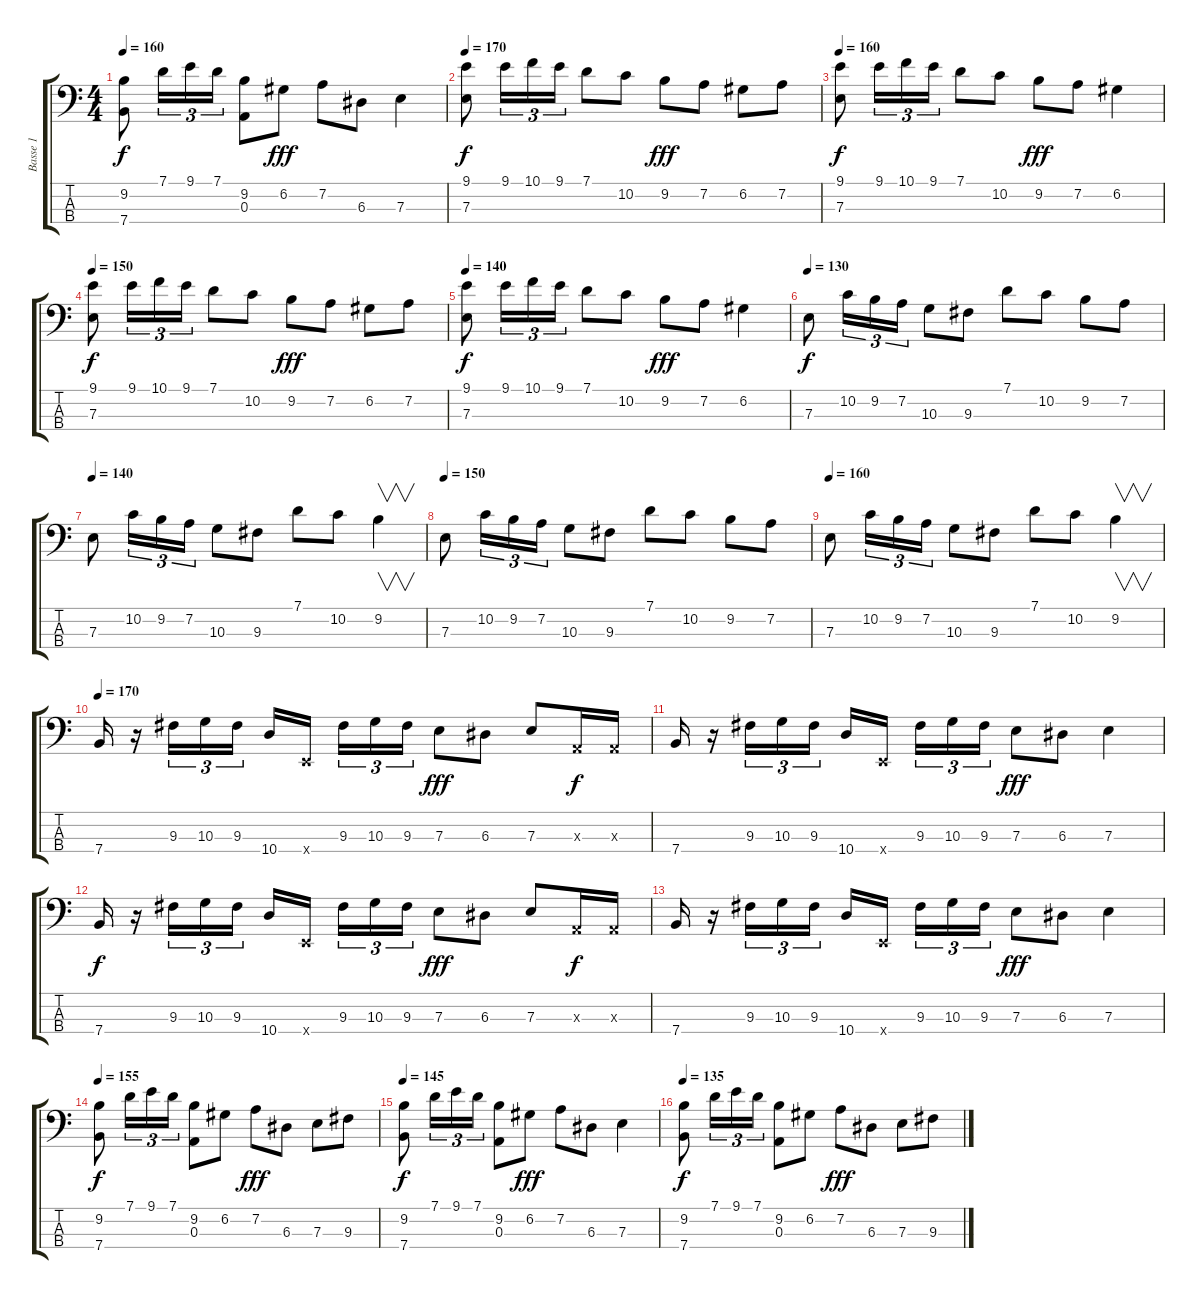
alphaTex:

\track ("Basse 1 " "Basse 1 ") {instrument electricbassfinger}
\staff {score tabs}
\tuning (G2 D2 A1 E1) {hide}
\ts (4 4)
\tempo 160
\clef f4
\ks c
(9.2 7.4).8{dy f} 7.1.16{tu (3 2)} 9.1.16{tu (3 2)} 7.1.16{tu (3 2)} (9.2 0.3).8 6.2.8{dy fff} 7.2.8 6.3.8 7.3.4 |
\tempo 170
(9.1 7.3).8{dy f} 9.1.16{tu (3 2)} 10.1.16{tu (3 2)} 9.1.16{tu (3 2)} 7.1.8 10.2.8 9.2.8{dy fff} 7.2.8 6.2.8 7.2.8 |
\tempo 160
(9.1 7.3).8{dy f} 9.1.16{tu (3 2)} 10.1.16{tu (3 2)} 9.1.16{tu (3 2)} 7.1.8 10.2.8 9.2.8{dy fff} 7.2.8 6.2.4 |
\tempo 150
(9.1 7.3).8{dy f} 9.1.16{tu (3 2)} 10.1.16{tu (3 2)} 9.1.16{tu (3 2)} 7.1.8 10.2.8 9.2.8{dy fff} 7.2.8 6.2.8 7.2.8 |
\tempo 140
(9.1 7.3).8{dy f} 9.1.16{tu (3 2)} 10.1.16{tu (3 2)} 9.1.16{tu (3 2)} 7.1.8 10.2.8 9.2.8{dy fff} 7.2.8 6.2.4 |
\tempo 130
7.3.8{dy f} 10.2.16{tu (3 2)} 9.2.16{tu (3 2)} 7.2.16{tu (3 2)} 10.3.8 9.3.8 7.1.8 10.2.8 9.2.8 7.2.8 |
\tempo 140
7.3.8 10.2.16{tu (3 2)} 9.2.16{tu (3 2)} 7.2.16{tu (3 2)} 10.3.8 9.3.8 7.1.8 10.2.8 9.2.4{v} |
\tempo 150
7.3.8 10.2.16{tu (3 2)} 9.2.16{tu (3 2)} 7.2.16{tu (3 2)} 10.3.8 9.3.8 7.1.8 10.2.8 9.2.8 7.2.8 |
\tempo 160
7.3.8 10.2.16{tu (3 2)} 9.2.16{tu (3 2)} 7.2.16{tu (3 2)} 10.3.8 9.3.8 7.1.8 10.2.8 9.2.4{v} |
\tempo 170
7.4.16 r.16 9.3.16{tu (3 2)} 10.3.16{tu (3 2)} 9.3.16{tu (3 2)} 10.4.16 0.4{x}.16 9.3.16{tu (3 2)} 10.3.16{tu (3 2)} 9.3.16{tu (3 2)} 7.3.8{dy fff} 6.3.8 7.3.8 0.3{x}.16{dy f} 0.3{x}.16 |
7.4.16 r.16 9.3.16{tu (3 2)} 10.3.16{tu (3 2)} 9.3.16{tu (3 2)} 10.4.16 0.4{x}.16 9.3.16{tu (3 2)} 10.3.16{tu (3 2)} 9.3.16{tu (3 2)} 7.3.8{dy fff} 6.3.8 7.3.4 |
7.4.16{dy f} r.16 9.3.16{tu (3 2)} 10.3.16{tu (3 2)} 9.3.16{tu (3 2)} 10.4.16 0.4{x}.16 9.3.16{tu (3 2)} 10.3.16{tu (3 2)} 9.3.16{tu (3 2)} 7.3.8{dy fff} 6.3.8 7.3.8 0.3{x}.16{dy f} 0.3{x}.16 |
7.4.16 r.16 9.3.16{tu (3 2)} 10.3.16{tu (3 2)} 9.3.16{tu (3 2)} 10.4.16 0.4{x}.16 9.3.16{tu (3 2)} 10.3.16{tu (3 2)} 9.3.16{tu (3 2)} 7.3.8{dy fff} 6.3.8 7.3.4 |
\tempo 155
(9.2 7.4).8{dy f} 7.1.16{tu (3 2)} 9.1.16{tu (3 2)} 7.1.16{tu (3 2)} (9.2 0.3).8 6.2.8 7.2.8{dy fff} 6.3.8 7.3.8 9.3.8 |
\tempo 145
(9.2 7.4).8{dy f} 7.1.16{tu (3 2)} 9.1.16{tu (3 2)} 7.1.16{tu (3 2)} (9.2 0.3).8 6.2.8{dy fff} 7.2.8 6.3.8 7.3.4 |
\tempo 135
(9.2 7.4).8{dy f} 7.1.16{tu (3 2)} 9.1.16{tu (3 2)} 7.1.16{tu (3 2)} (9.2 0.3).8 6.2.8 7.2.8{dy fff} 6.3.8 7.3.8 9.3.8
